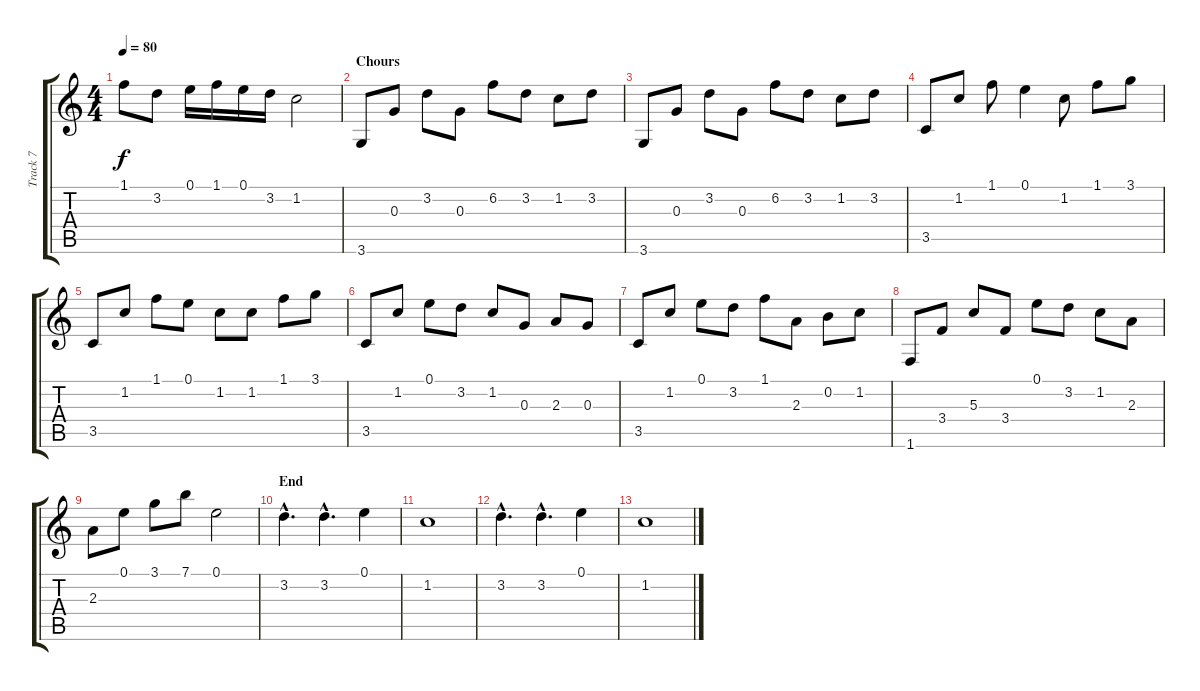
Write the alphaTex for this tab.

\track ("Track 7" "Track 7") {instrument electricguitarjazz}
\staff {score tabs}
\tuning (E4 B3 G3 D3 A2 E2) {hide}
\ts (4 4)
\tempo 80
\clef g2
\ks c
1.1{t}.8{dy f} 3.2.8 0.1.16 1.1.16 0.1.16 3.2.16 1.2.2 |
\section ("" "Chours")
3.6.8 0.3.8 3.2.8 0.3.8 6.2.8 3.2.8 1.2.8 3.2.8 |
3.6.8 0.3.8 3.2.8 0.3.8 6.2.8 3.2.8 1.2.8 3.2.8 |
3.5.8 1.2.8 1.1.8 0.1.4 1.2.8 1.1.8 3.1.8 |
3.5.8 1.2.8 1.1.8 0.1.8 1.2.8 1.2.8 1.1.8 3.1.8 |
3.5.8 1.2.8 0.1.8 3.2.8 1.2.8 0.3.8 2.3.8 0.3.8 |
3.5.8 1.2.8 0.1.8 3.2.8 1.1.8 2.3.8 0.2.8 1.2.8 |
1.6.8 3.4.8 5.3.8 3.4.8 0.1.8 3.2.8 1.2.8 2.3.8 |
2.3.8 0.1.8 3.1.8 7.1.8 0.1.2 |
\section ("" "End")
3.2{hac}.4{d} 3.2{hac}.4{d} 0.1.4 |
1.2.1 |
3.2{hac}.4{d} 3.2{hac}.4{d} 0.1.4 |
1.2.1
